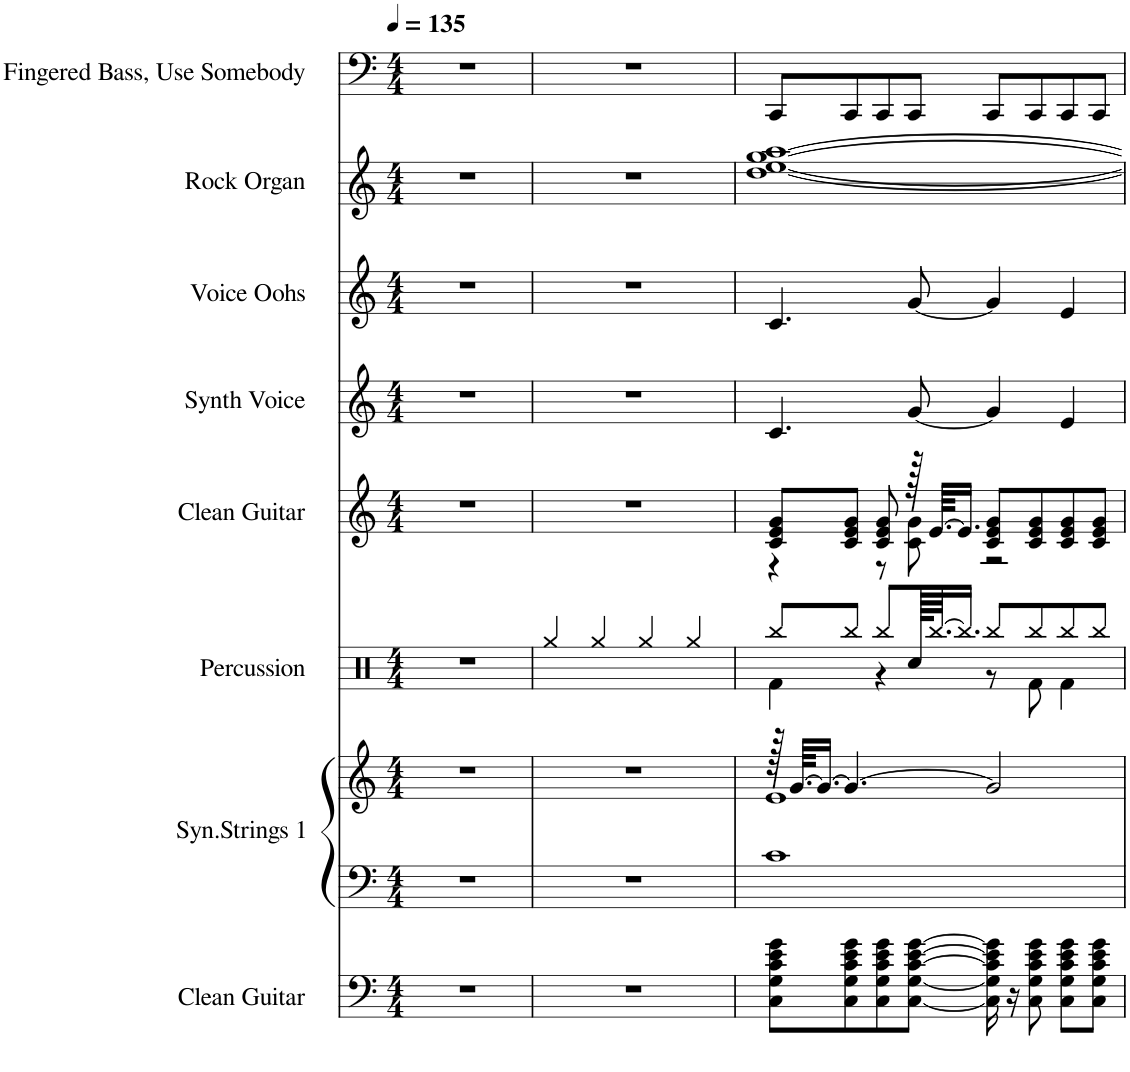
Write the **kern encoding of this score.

**kern	**kern	**kern	**kern	**kern	**kern	**kern	**kern	**kern
*part8	*part7	*part7	*part6	*part5	*part4	*part3	*part2	*part1
*staff9	*staff8	*staff7	*staff6	*staff5	*staff4	*staff3	*staff2	*staff1
*I"Clean Guitar	*I"Syn.Strings 1	*	*I"Percussion	*I"Clean Guitar	*I"Synth Voice	*I"Voice Oohs	*I"Rock Organ	*I"Fingered Bass, Use Somebody
*	*I'Str	*	*	*	*I'V	*I'V	*	*
*clefF4	*clefF4	*clefG2	*clefX	*clefG2	*clefG2	*clefG2	*clefG2	*clefF4
*k[]	*k[]	*k[]	*k[]	*k[]	*k[]	*k[]	*k[]	*k[]
*M4/4	*M4/4	*M4/4	*M4/4	*M4/4	*M4/4	*M4/4	*M4/4	*M4/4
*MM135	*MM135	*MM135	*MM135	*MM135	*MM135	*MM135	*MM135	*MM135
=1	=1	=1	=1	=1	=1	=1	=1	=1
1r	1r	1r	1r	1r	1r	1r	1r	1r
=2	=2	=2	=2	=2	=2	=2	=2	=2
1r	1r	1r	4Rgg/	1r	1r	1r	1r	1r
.	.	.	4Rgg/	.	.	.	.	.
.	.	.	4Rgg/	.	.	.	.	.
.	.	.	4Rgg/	.	.	.	.	.
=3	=3	=3	=3	=3	=3	=3	=3	=3
*	*	*^	*^	*^	*	*	*	*
8C\ 8G\ 8c\ 8e\ 8g\L	1c	128r	1e	8Rbb/L	4Rf\	8c/ 8e/ 8g/L	4r	4.c/	4.c/	[1dd [1ee [1gg [1aa	8CC/L
.	.	[64.g/KKLL	.	.	.	.	.	.	.	.	.
.	.	16.g/JJ_	.	.	.	.	.	.	.	.	.
8C\ 8G\ 8c\ 8e\ 8g\	.	4.g/_	.	8Rbb/J	.	8c/ 8e/ 8g/J	.	.	.	.	8CC/
8C\ 8G\ 8c\ 8e\ 8g\	.	.	.	8Rbb/L	4r	8c/ 8e/ 8g/	8r	.	.	.	8CC/
[8C\ [8G\ [8c\ [8e\ [8g\J	.	.	.	128Rcc/KLLL	.	128r	8c\ 8g\	[8g/	[8g/	.	8CC/J
.	.	.	.	[64.Rbb/JJ	.	[64.e/KKLL	.	.	.	.	.
.	.	.	.	16.Rbb/JJ]	.	16.e/JJ]	.	.	.	.	.
16C\] 16G\] 16c\] 16e\] 16g\]	.	2g/]	.	8Rbb/L	8r	8c/ 8e/ 8g/L	2r	4g/]	4g/]	.	8CC/L
16r	.	.	.	.	.	.	.	.	.	.	.
8C\ 8G\ 8c\ 8e\ 8g\	.	.	.	8Rbb/	8Rf\	8c/ 8e/ 8g/	.	.	.	.	8CC/
8C\ 8G\ 8c\ 8e\ 8g\L	.	.	.	8Rbb/	4Rf\	8c/ 8e/ 8g/	.	4e/	4e/	.	8CC/
8C\ 8G\ 8c\ 8e\ 8g\J	.	.	.	8Rbb/J	.	8c/ 8e/ 8g/J	.	.	.	.	8CC/J
*	*	*v	*v	*	*	*v	*v	*	*	*	*
*	*	*	*v	*v	*	*	*	*	*
=	=	=	=	=	=	=	=	=
*-	*-	*-	*-	*-	*-	*-	*-	*-
